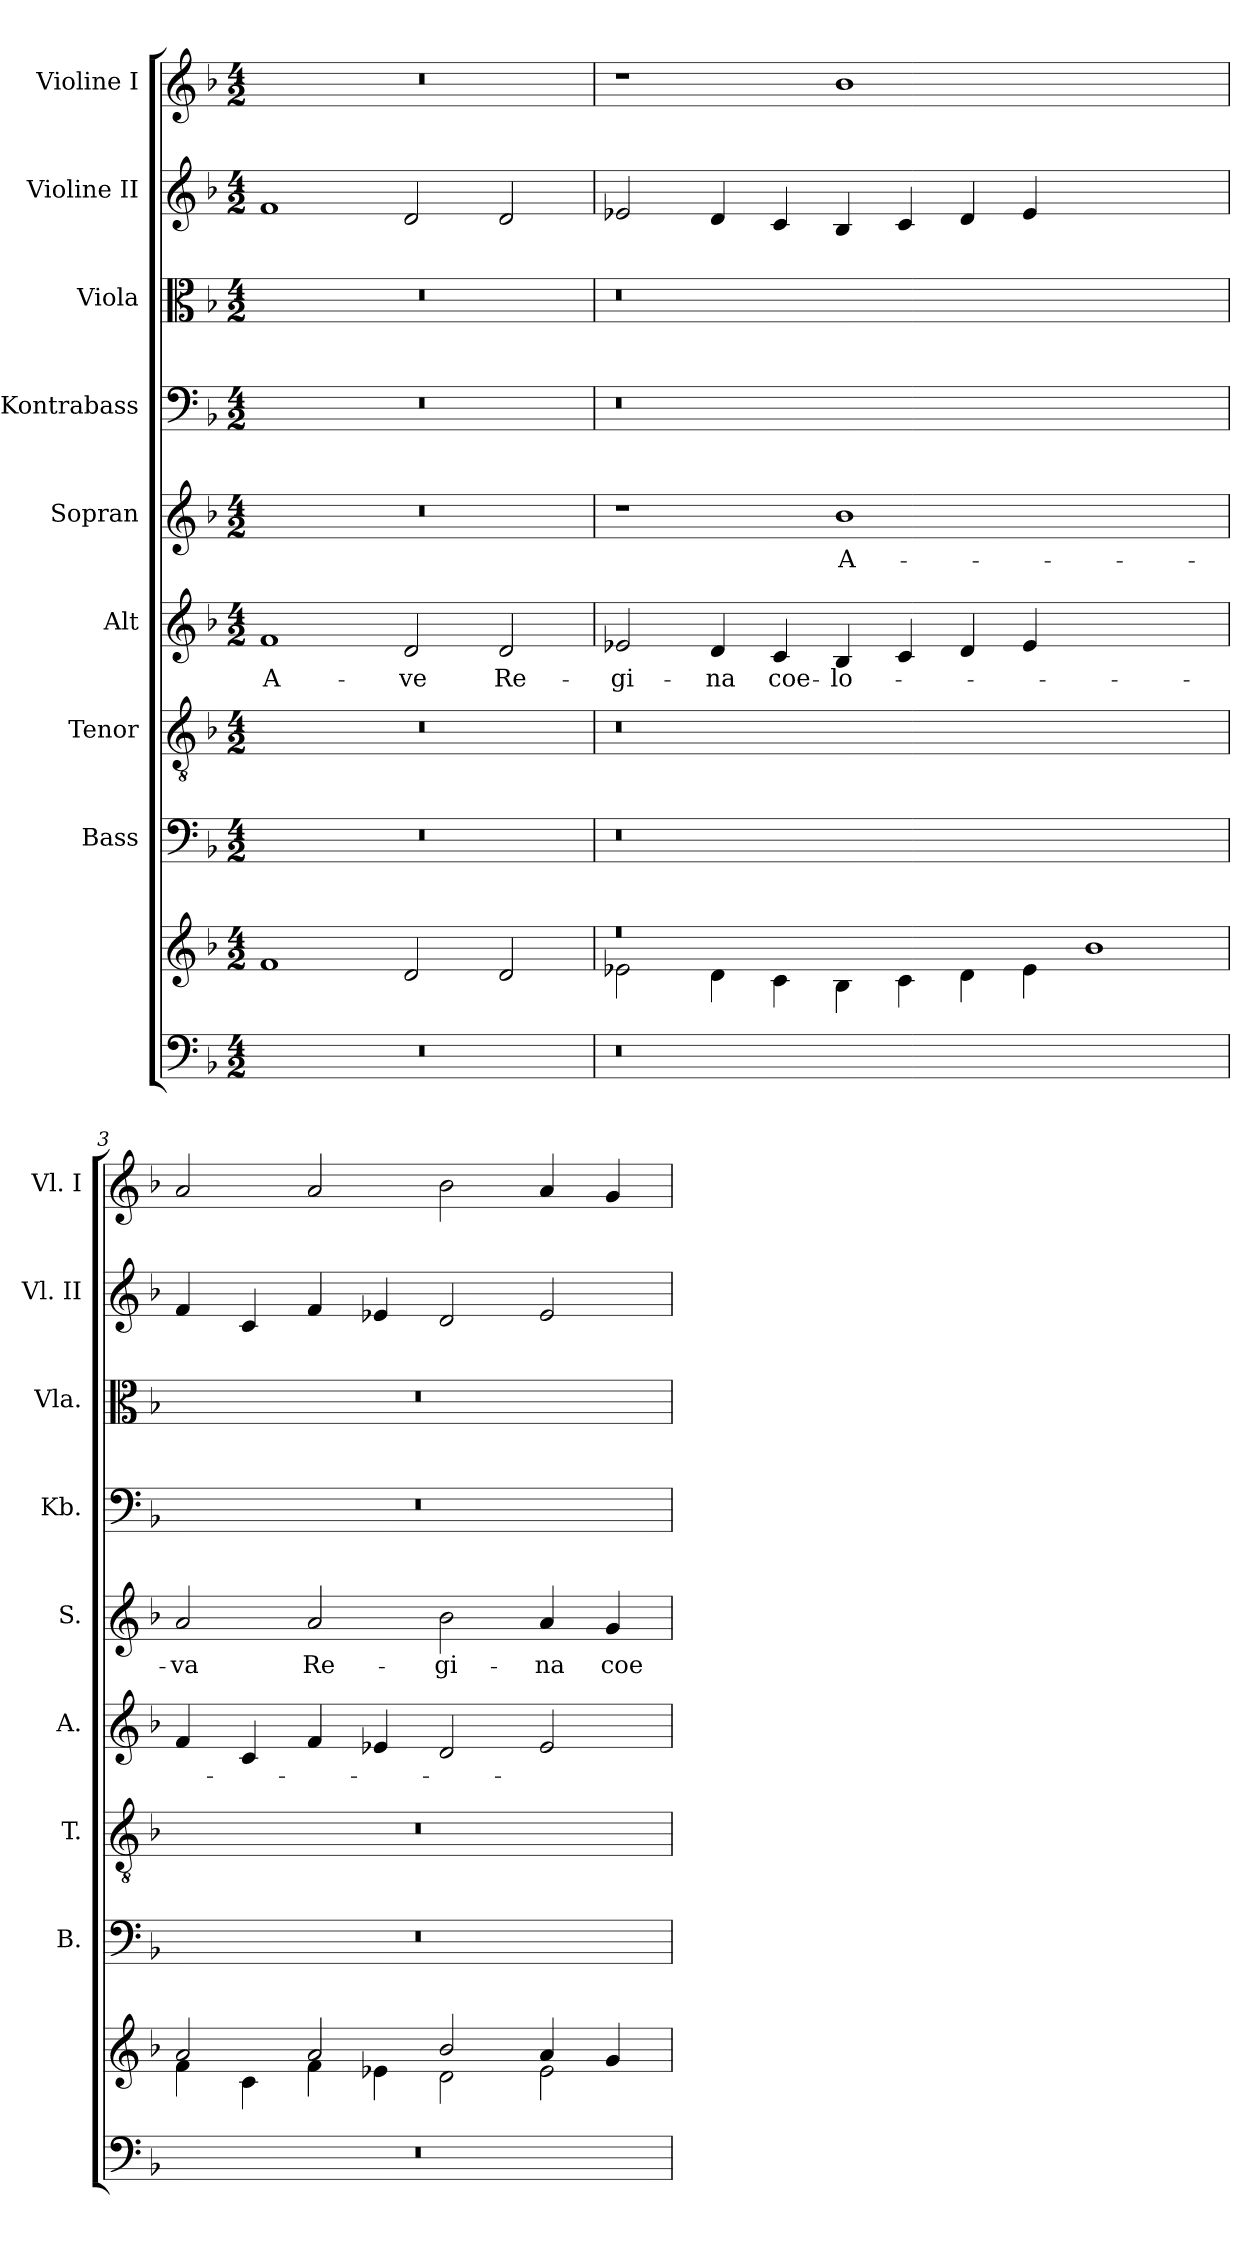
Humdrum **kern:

**kern	**kern	**kern	**kern	**kern	**text	**kern	**text	**kern	**kern	**kern	**kern
*part9	*part9	*part8	*part7	*part6	*part6	*part5	*part5	*part4	*part3	*part2	*part1
*staff10	*staff9	*staff8	*staff7	*staff6	*staff6	*staff5	*staff5	*staff4	*staff3	*staff2	*staff1
*	*	*I"Bass	*I"Tenor	*I"Alt	*	*I"Sopran	*	*I"Kontrabass	*I"Viola	*I"Violine II	*I"Violine I
*	*	*I'B.	*I'T.	*I'A.	*	*I'S.	*	*I'Kb.	*I'Vla.	*I'Vl. II	*I'Vl. I
*clefF4	*clefG2	*clefF4	*clefGv2	*clefG2	*	*clefG2	*	*clefF4	*clefC3	*clefG2	*clefG2
*	*	*	*	*	*	*	*	*ITrd7c12	*	*	*
*k[b-]	*k[b-]	*k[b-]	*k[b-]	*k[b-]	*	*k[b-]	*	*k[b-]	*k[b-]	*k[b-]	*k[b-]
*F:	*F:	*F:	*F:	*F:	*	*F:	*	*F:	*F:	*F:	*F:
*M4/2	*M4/2	*M4/2	*M4/2	*M4/2	*	*M4/2	*	*M4/2	*M4/2	*M4/2	*M4/2
=1	=1	=1	=1	=1	=1	=1	=1	=1	=1	=1	=1
!	!	!	!	!	!LO:LY:b	!	!	!	!	!	!
0r	1f	0r	0r	1f	A-	0r	.	0r	0r	1f	0r
!	!	!	!	!	!LO:LY:b	!	!	!	!	!	!
.	2d/	.	.	2d/	-ve	.	.	.	.	2d/	.
!	!	!	!	!	!LO:LY:b	!	!	!	!	!	!
.	2d/	.	.	2d/	Re-	.	.	.	.	2d/	.
=2	=2	=2	=2	=2	=2	=2	=2	=2	=2	=2	=2
*	*^	*	*	*	*	*	*	*	*	*	*
!	!	!	!	!	!	!LO:LY:b	!	!	!	!	!	!
0r	0r	2e-X\	0r	0r	2e-X/	-gi-	1r	.	0r	0r	2e-X/	1r
!	!	!	!	!	!	!LO:LY:b	!	!	!	!	!	!
.	.	4d\	.	.	4d/	-na	.	.	.	.	4d/	.
!	!	!	!	!	!	!LO:LY:b	!	!	!	!	!	!
.	.	4c\	.	.	4c/	coe-	.	.	.	.	4c/	.
!	!	!	!	!	!	!LO:LY:b	!	!LO:LY:b	!	!	!	!
.	.	4B-\	.	.	4B-/	-lo-	1b-	A-	.	.	4B-/	1b-
.	.	4c\	.	.	4c/	.	.	.	.	.	4c/	.
.	.	4d\	.	.	4d/	.	.	.	.	.	4d/	.
.	.	4e-\	.	.	4e-/	.	.	.	.	.	4e-/	.
1ryy	1b-	1ryy	1ryy	1ryy	1ryy	.	1ryy	.	1ryy	1ryy	1ryy	1ryy
=3	=3	=3	=3	=3	=3	=3	=3	=3	=3	=3	=3	=3
!	!	!	!	!	!	!	!	!LO:LY:b	!	!	!	!
0r	2a/	4f\	0r	0r	4f/	.	2a/	-va	0r	0r	4f/	2a/
.	.	4c\	.	.	4c/	.	.	.	.	.	4c/	.
!	!	!	!	!	!	!	!	!LO:LY:b	!	!	!	!
.	2a/	4f\	.	.	4f/	.	2a/	Re-	.	.	4f/	2a/
.	.	4e-X\	.	.	4e-X/	.	.	.	.	.	4e-X/	.
!	!	!	!	!	!	!	!	!LO:LY:b	!	!	!	!
.	2b-/	2d\	.	.	2d/	.	2b-\	-gi-	.	.	2d/	2b-\
!	!	!	!	!	!	!	!	!LO:LY:b	!	!	!	!
.	4a/	2e-\	.	.	2e-/	.	4a/	-na	.	.	2e-/	4a/
!	!	!	!	!	!	!	!	!LO:LY:b	!	!	!	!
.	4g/	.	.	.	.	.	4g/	coe-	.	.	.	4g/
*	*v	*v	*	*	*	*	*	*	*	*	*	*
=	=	=	=	=	=	=	=	=	=	=	=
*-	*-	*-	*-	*-	*-	*-	*-	*-	*-	*-	*-
